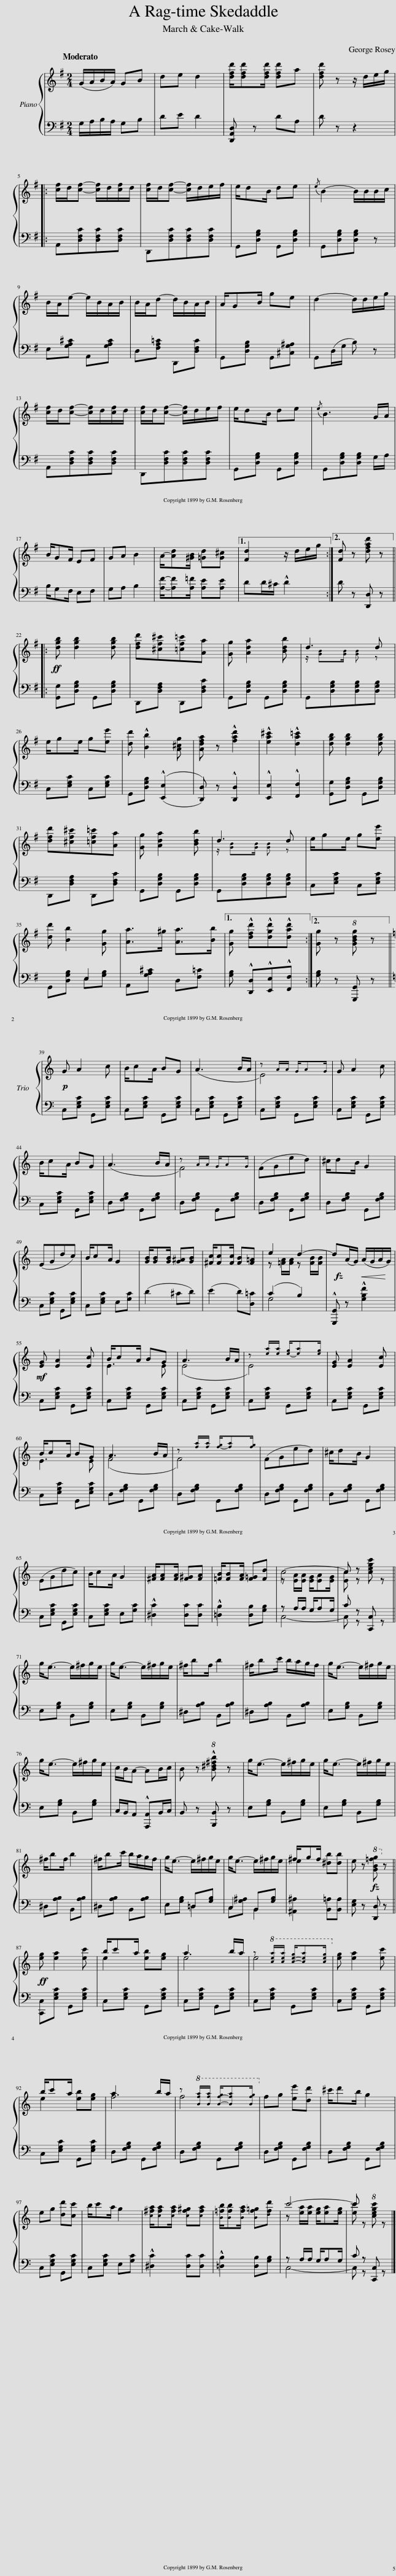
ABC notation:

X:1
%%score { ( 1 3 ) | ( 2 4 ) }
L:1/8
Q:1/4=100
M:2/4
I:linebreak $
K:G
V:1 treble
V:3 treble
V:2 bass
V:4 bass
V:1
 (G/A/B/A/) GB | de d2 | [dfd']/[dfd'][dfd']/ [dfd']a | [dfd'] z z/ d/e/g/ |:$ [cf]/d/[cf]- [cf]/d/[cf]/d/ | %5
 [cf]/d/[cf]- [cf]/d/e/f/ | e/dB/ de |{/e} B2- B/B/B/c/ |$ B/A/e- e/B/A/B/ | B/A/d- d/B/A/B/ | %10
 A/GB/ ge | d2- d/d/e/g/ |$ [cf]/d/[cf]- [cf]/d/[cf]/d/ | [cf]/d/[cf]- [cf]/d/e/f/ | e/dB/ de | %15
{/e} B3 G/A/ |$ B/GF/ EF | GA B2 | A/-[Ad][^GB]/ [=Gd][G^c] |1 [Fd]2 z/ d/e/g/ :|2 %20
 [Fd] z [dfad'] z |:$!ff! [dgb] [dgb]2 [dgb] | [dfd'][^cf^c'][=cf=c'][Aa] | [Gg] [Ada]2 [Bdb] | d3 d |$ %25
 e/ge/ g[ee'] | [dd'] !^![Bb]2 [A^cg] | [Adfa] z !^![fad']2 | !^![ea^c']2 !^![da=c']2 | [dgb] [dgb]2 [dgb] |$ %30
 [dfd'][^cf^c'][=cf=c'][Aa] | [Gg] [Ada]2 [Bdb] | d3 d | e/ge/ g[ee'] |$ [dd'] [Bb]2 [Gg] | %35
 [Aa]>^g [Aa]>[Bb] |1 [Gg] !^![dfd']!^![dgd']!^![dad'] :|2 [Gg] z!8va(! [gbd'g'] z!8va)! ||$[K:C]!p! G A2 c | B/cA/ BG | %40
 (A3 B/A/ | E4) | G A2 c |$ B/cA/ BG | (A3 B/A/ | %45
 F4) | (FGed) | ^c/dB/ G2 |$ (EGdc) | B/cA/ G2 | %50
 [GB]/[GB][GB]/ [G^A][GB] | [^Fc]/[Fc][Fc]/ [FB][F=A] | e2 d2- | d(A/G/)!<(! (A/G/A/G/)!<)! |$!mf! [EG] [EA]2 [Ec] | %55
 E3 E | (E4 | E4) | [EG] [EA]2 [Ec] |$ E3 E | %60
 (F4 | F4) | (FGed) | ^c/dB/ G2 |$ (EGdc) | %65
 B/cA/ G2 | [^FA]/[FA][FA]/ [F^G][FA] | [=FB]/[FB][FA]/ [F=G][Fd] | c4- | c z [cegc'] z ||$ %70
 g<e- e/^f/g/e/ | g<e- e/^f/g/e/ | ^f/bf/ b2 | ^f/bc'/ b/a/g/f/ | g<e- e/^f/g/e/ |$ %75
 g<e- e/^f/g/e/ | c/B/A- AB/c/ | B z!8va(! !^![b^d'^f'b'] z!8va)! | g<e- e/^f/g/e/ | g<e- e/^f/g/e/ |$ %80
 ^f/bf/ b2 | ^f/bc'/ b/a/g/f/ | g<e- e/^f/g/e/ | g<e- e/^f/g/e/ | ^f/gf/ [^db][db] | %85
 e z!8va(! [gb=f'g'] z!8va)! ||$!ff! [eg] [ea]2 [ec'] | b/c'a/ [eb][eg] | e4 | e4 | %90
 [eg] [ea]2 [ec'] |$ b/c'a/ [eb][eg] | f4 | f4 | fg [ee'][dd'] | %95
 ^c'/d'b/ g2 |$ eg [dd'][cc'] | b/c'a/ g2 | [c^fa]/[cfa][cfa]/ [cf^g][cfa] | [B=fb]/[Bfb][Bfa]/ [Bf=g][dfd'] | %100
 c'4- | c' z!8va(! [c'e'g'c''] z!8va)! |] %102
V:2
 G,/A,/B,/A,/ G,B, | DE D2 | [D,,A,,D,] z DA, | D z z2 |:$ A,,[D,F,C][D,F,C][D,F,C] | %5
 D,,[D,F,C][D,F,C][D,F,C] | G,,[D,G,B,] G,,[D,G,B,] | G,,[D,G,B,][D,G,B,] z |$ E,[G,A,^C] A,,[G,A,C] | D,[F,A,=C] D,,[D,F,C] | %10
 G,,[D,G,B,] G,,[^C,G,^A,] | G,,(D,/G,/ B,) z |$ A,,[D,F,C][D,F,C][D,F,C] | D,,[D,F,C][D,F,C][D,F,C] | G,,[D,G,B,] G,,[D,G,B,] | %15
 G,,[D,G,B,][D,G,B,] G,/A,/ |$ B,/G,F,/ E,F, | G,A, B,2 | [A,F]/-[A,F][A,=F]/ [A,E][A,E] |1 DD/^C/ !^!D2 :|2 %20
 D z [D,,D,] z |:$ [G,,G,][D,G,B,] G,,[D,G,B,] | D,,[D,F,A,] D,,[D,F,C] | G,,[D,G,B,] G,,[D,G,B,] | G,,[D,G,B,][D,G,B,][D,G,B,] |$ %25
 C,[E,G,C] C,[E,G,C] | G,,[D,G,B,] ((!^![E,,E,]2 | [D,,D,])) z !^![D,,D,]2 | !^![E,,E,]2 !^![F,,F,]2 | [G,,G,][D,G,B,] G,,[D,G,B,] |$ %30
 D,,[D,F,A,] D,,[D,F,C] | G,,[D,G,B,] G,,[D,G,B,] | G,,[D,G,B,][D,G,B,][D,G,B,] | C,[E,G,C] C,[E,G,C] |$ G,,[D,G,B,] E,2 | %35
 A,,[G,A,^C] D,[F,=C] |1 [G,B,] !^![D,,D,]!^![E,,E,]!^![F,,F,] :|2 [G,B,] z [G,,,G,,] z ||$[K:C] C,[E,G,C] G,,[E,G,C] | C,[E,G,C] G,,[E,G,C] | %40
 C,[E,G,C] G,,[E,G,C] | C,[E,G,C] G,,[E,G,C] | C,[E,G,C] G,,[E,G,C] |$ C,[E,G,C] G,,[E,G,C] | D,[F,G,B,] G,,[F,G,B,] | %45
 D,[F,G,B,] G,,[F,G,B,] | D,[F,G,B,] G,,[F,G,B,] | D,[F,G,B,] G,,[F,G,B,] |$ C,[E,G,C] G,,[E,G,C] | C,[E,G,C] E,[G,C] | %50
 (D2 ^CD) | (E2 D)[D,=C] | (C2 B,2) | !^![G,,,G,,] z !^![G,B,F]2 |$ C,[E,G,C] G,,[E,G,C] | %55
 C,[E,G,C] G,,[E,G,C] | C,[E,G,C] G,,[E,G,C] | C,[E,G,C] G,,[E,G,C] | C,[E,G,C] G,,[E,G,C] |$ C,[E,G,C] G,,[E,G,C] | %60
 D,[F,G,B,] G,,[F,G,B,] | D,[F,G,B,] G,,[F,G,B,] | D,[F,G,B,] G,,[F,G,B,] | D,[F,G,B,] G,,[F,G,B,] |$ C,[E,G,C] G,,[E,G,C] | %65
 C,[E,G,C] E,[G,C] | !^![^D,C]2 [D,C][D,C] | !^![=D,B,]2 [D,B,][G,B,] | C,4- | C, z [C,,C,] z ||$ %70
 E,[G,B,] B,,[G,B,] | E,[G,B,] B,,[G,B,] | ^D,[A,B,] B,,[A,B,] | ^D,[A,B,] B,,[A,B,] | E,[G,B,] B,,[G,B,] |$ %75
 E,[G,B,] B,,[G,B,] | C,/B,,/A,, !^![A,,,A,,]B,,/C,/ | B,, z [B,,,B,,] z | E,[G,B,] B,,[G,B,] | E,[G,B,] B,,[G,B,] |$ %80
 ^D,[A,B,] B,,[A,B,] | ^D,[A,B,] B,,[A,B,] | E,[G,B,] =D,[G,B,] | C,[G,^A,] B,,[G,B,] | [^A,,^A,]2 [B,,=A,][B,,A,] | %85
 [E,G,] z [D,,D,] z ||$ [C,,C,][E,G,C] G,,[E,G,C] | C,[E,G,C] G,,[E,G,C] | C,[E,G,C] G,,[E,G,C] | C,[E,G,C] G,,[E,G,C] | %90
 C,[E,G,C] G,,[E,G,C] |$ C,[E,G,C] G,,[E,G,C] | D,[F,G,B,] G,,[F,G,B,] | D,[F,G,B,] G,,[F,G,B,] | D,[F,G,B,] G,,[F,G,B,] | %95
 D,[F,G,B,] G,,[F,G,B,] |$ C,[E,G,C] G,,[E,G,C] | C,[E,G,C] E,[G,C] | !^![^D,C]2 [D,C][D,C] | !^![=D,B,]2 [D,B,][G,B,] | %100
 C,4- | C, z [C,,C,] z |] %102
V:3
 x4 | x4 | x4 | x4 |:$ x4 | %5
 x4 | x4 | x4 |$ x4 | x4 | %10
 x4 | x4 |$ x4 | x4 | x4 | %15
 x4 |$ x4 | x4 | x4 |1 x4 :|2 %20
 x4 |:$ x4 | x4 | x4 | z/ [GB][GB]/ [GB] z |$ %25
 x4 | x4 | x4 | x4 | x4 |$ %30
 x4 | x4 | z/ [GB][GB]/ [GB] z | x4 |$ x4 | %35
 x4 |1 x4 :|2 x2!8va(! x2!8va)! ||$[K:C] x4 | x4 | %40
 x4 | z A/A/ G/AG/ | x4 |$ x4 | x4 | %45
 z A/A/ G/AG/ | x4 | x4 |$ x4 | x4 | %50
 x4 | x4 | z [=FA]/[FA]/ z [FB]/[FB]/ | x4 |$ x4 | %55
 B/cA/ BG | A3 B/A/ | z [ea]/[ea]/ [e-g]/[ea][eg]/ | x4 |$ B/cA/ BG | %60
 A3 B/A/ | z [fa]/[fa]/ [f-g]/[fa][fg]/ | x4 | x4 |$ x4 | %65
 x4 | x4 | x4 | z [EA]/[EA]/ [EG]/[EA][EG]/ | [Ec] z x2 ||$ %70
 x4 | x4 | x4 | x4 | x4 |$ %75
 x4 | x4 | x2!8va(! x2!8va)! | x4 | x4 |$ %80
 x4 | x4 | x4 | x4 | e2 x2 | %85
 x2!8va(! x2!8va)! ||$ x4 | e2 x2 | a3 b/a/ | z!8va(! [c'e'a']/[c'e'a']/ [c'-e'-g']/[c'e'a'][c'e'g']/!8va)! | %90
 x4 |$ e2 x2 | a3 b/a/ | z!8va(! [bf'a']/[bf'a']/ [b-f'-g']/[bf'a'][bf'g']/!8va)! | x4 | %95
 x4 |$ x4 | x4 | x4 | x4 | %100
 z [ea]/[ea]/ [eg]/[ea][eg]/ | [ec'] x!8va(! x2!8va)! |] %102
V:4
 x4 | x4 | x4 | x4 |:$ x4 | %5
 x4 | x4 | x4 |$ x4 | x4 | %10
 x4 | x4 |$ x4 | x4 | x4 | %15
 x4 |$ x4 | x4 | x4 |1 x4 :|2 %20
 x4 |:$ x4 | x4 | x4 | x4 |$ %25
 x4 | x4 | x4 | x4 | x4 |$ %30
 x4 | x4 | x4 | x4 |$ x2 E,[G,B,] | %35
 x4 |1 x4 :|2 x4 ||$[K:C] x4 | x4 | %40
 x4 | x4 | x4 |$ x4 | x4 | %45
 x4 | x4 | x4 |$ x4 | x4 | %50
 x4 | x4 | G,4 | x4 |$ x4 | %55
 x4 | x4 | x4 | x4 |$ x4 | %60
 x4 | x4 | x4 | x4 |$ x4 | %65
 x4 | x4 | x4 | z A,/A,/ G,/A,G,/ | C z x2 ||$ %70
 x4 | x4 | x4 | x4 | x4 |$ %75
 x4 | x4 | x4 | x4 | x4 |$ %80
 x4 | x4 | x2 D,2 | x2 B,,2 | x4 | %85
 x4 ||$ x4 | x4 | x4 | x4 | %90
 x4 |$ x4 | x4 | x4 | x4 | %95
 x4 |$ x4 | x4 | x4 | x4 | %100
 z A,/A,/ G,/A,G,/ | C z x2 |] %102
